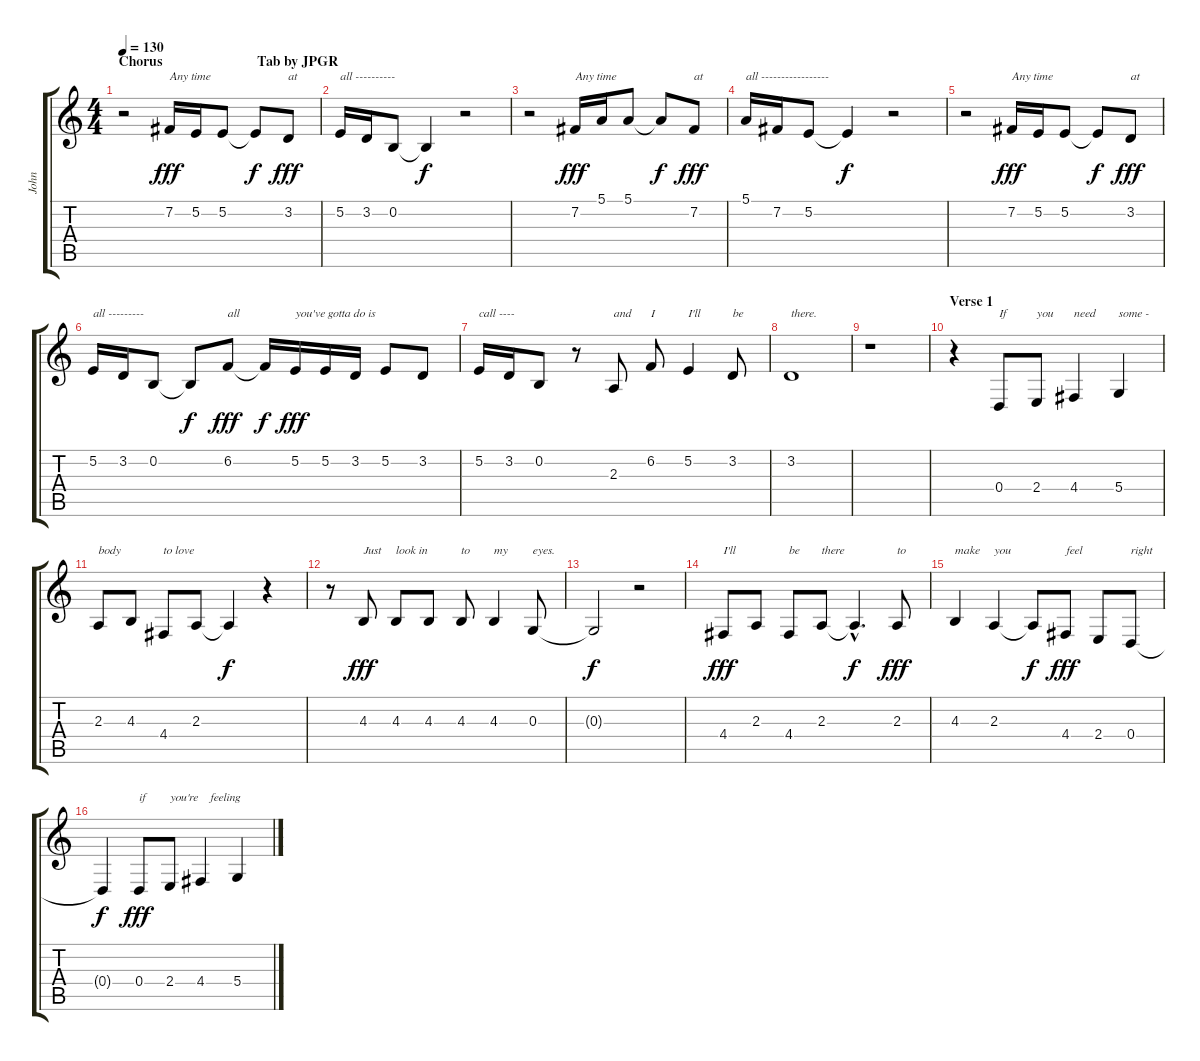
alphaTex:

\track ("John" "John") {instrument tenorsax}
\staff {score tabs}
\tuning (E4 B3 G3 D3 A2 E2) {hide}
\ts (4 4)
\section ("" "Chorus                           Tab by JPGR")
\tempo 130
\clef g2
\ks c
r.2{dy fff instrument tenorsax} 7.2.16{txt "Any time"} 5.2.16 5.2.8 5.2{t}.8{dy f} 3.2.8{txt "at" dy fff} |
5.2.16{txt "all ----------"} 3.2.16 0.2.8 0.2{t}.4{dy f} r.2 |
r.2 7.2.16{txt "Any time" dy fff} 5.1.16 5.1.8 5.1{t}.8{dy f} 7.2.8{txt "at" dy fff} |
5.1.16{txt "all -----------------"} 7.2.16 5.2.8 5.2{t}.4{dy f} r.2 |
r.2 7.2.16{txt "Any time" dy fff} 5.2.16 5.2.8 5.2{t}.8{dy f} 3.2.8{txt "at" dy fff} |
5.2.16{txt "all ---------"} 3.2.16 0.2.8 0.2{t}.8{dy f} 6.2.8{txt "all" dy fff} 6.2{t}.16{dy f} 5.2.16{txt "you've gotta do is" dy fff} 5.2.16 3.2.16 5.2.8 3.2.8 |
5.2.16{txt "call ----"} 3.2.16 0.2.8 r.8 2.3.8{txt "and"} 6.2.8{txt "I"} 5.2.4{txt "I'll"} 3.2.8{txt "be"} |
3.2.1{txt "there."} |
r.1 |
\section ("" "Verse 1")
r.4 0.4.8{txt "If"} 2.4.8{txt "you"} 4.4.4{txt "need"} 5.4.4{txt "some -"} |
2.3.8{txt "body"} 4.3.8 4.4.8{txt "to love"} 2.3.8 2.3{t}.4{dy f} r.4 |
r.8 4.3.8{txt "Just" dy fff} 4.3.8{txt "look in"} 4.3.8 4.3.8{txt "to"} 4.3.4{txt "my"} 0.3.8{txt "eyes."} |
0.3{t}.2{dy f} r.2 |
4.4.8{txt "I'll" dy fff} 2.3.8 4.4.8{txt "be"} 2.3.8{txt "there"} 2.3{hac t}.4{d dy f} 2.3.8{txt "to" dy fff} |
4.3.4{txt "make"} 2.3.4{txt "you"} 2.3{t}.8{dy f} 4.4.8{txt "feel" dy fff} 2.4.8 0.4.8{txt "right"} |
0.4{t}.4{dy f} 0.4.8{txt "if" dy fff} 2.4.8{txt "you're"} 4.4.4{txt "   feeling"} 5.4.4
